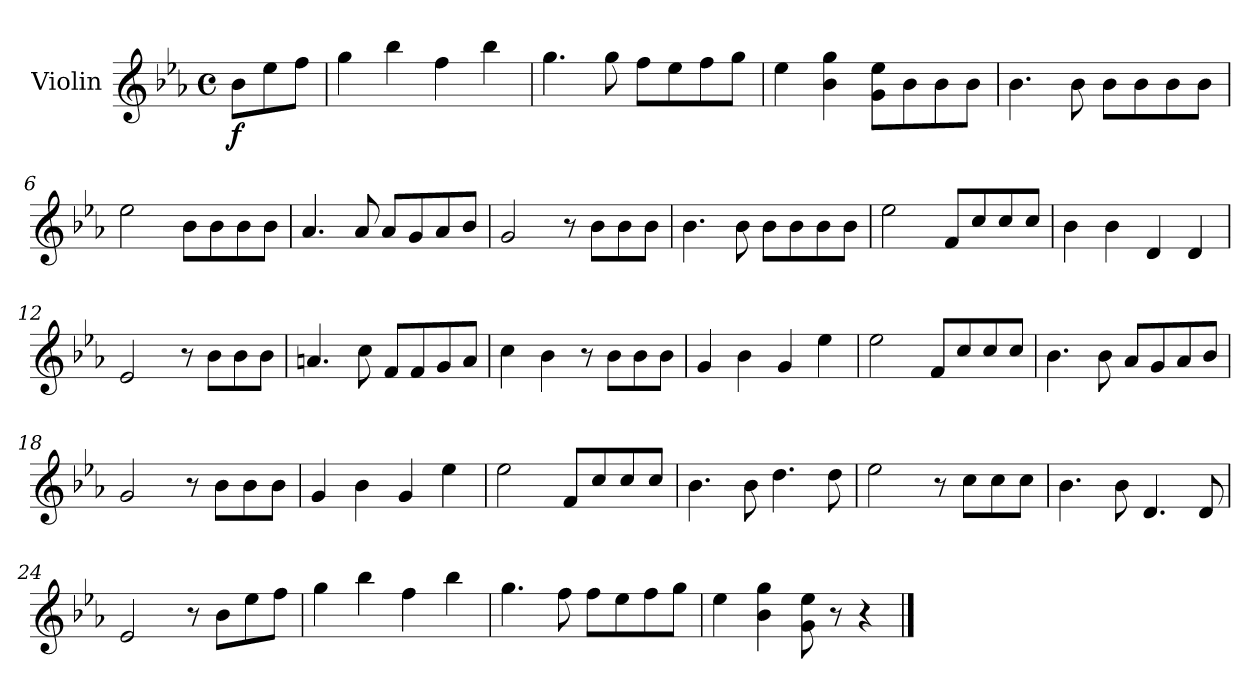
**kern	**dynam
*part1	*part1
*staff1	*staff1
*I"Violin	*
*I'Vln.	*
*clefG2	*
*k[b-e-a-]	*
*M4/4	*
*met(c)	*
=1	=1
!	!LO:DY:b
8b-\L	f
8ee-\	.
8ff\J	.
=2	=2
4gg\	.
4bb-\	.
4ff\	.
4bb-\	.
=3	=3
4.gg\	.
8gg\	.
8ff\L	.
8ee-\	.
8ff\	.
8gg\J	.
=4	=4
4ee-\	.
4b-\ 4gg\	.
8g\ 8ee-\L	.
8b-\	.
8b-\	.
8b-\J	.
=5	=5
4.b-\	.
8b-\	.
8b-\L	.
8b-\	.
8b-\	.
8b-\J	.
=6	=6
2ee-\	.
8b-\L	.
8b-\	.
8b-\	.
8b-\J	.
!!LO:LB:g=z
=7	=7
4.a-/	.
8a-/	.
8a-/L	.
8g/	.
8a-/	.
8b-/J	.
=8	=8
2g/	.
8r	.
8b-\L	.
8b-\	.
8b-\J	.
=9	=9
4.b-\	.
8b-\	.
8b-\L	.
8b-\	.
8b-\	.
8b-\J	.
=10	=10
2ee-\	.
8f/L	.
8cc/	.
8cc/	.
8cc/J	.
=11	=11
4b-\	.
4b-\	.
4d/	.
4d/	.
=12	=12
2e-/	.
8r	.
8b-\L	.
8b-\	.
8b-\J	.
!!LO:LB:g=z
=13	=13
4.an/	.
8cc\	.
8f/L	.
8f/	.
8g/	.
8a/J	.
=14	=14
4cc\	.
4b-\	.
8r	.
8b-\L	.
8b-\	.
8b-\J	.
=15	=15
4g/	.
4b-\	.
4g/	.
4ee-\	.
=16	=16
2ee-\	.
8f/L	.
8cc/	.
8cc/	.
8cc/J	.
=17	=17
4.b-\	.
8b-\	.
8a-/L	.
8g/	.
8a-/	.
8b-/J	.
=18	=18
2g/	.
8r	.
8b-\L	.
8b-\	.
8b-\J	.
!!LO:LB:g=z
=19	=19
4g/	.
4b-\	.
4g/	.
4ee-\	.
=20	=20
2ee-\	.
8f/L	.
8cc/	.
8cc/	.
8cc/J	.
=21	=21
4.b-\	.
8b-\	.
4.dd\	.
8dd\	.
=22	=22
2ee-\	.
8r	.
8cc\L	.
8cc\	.
8cc\J	.
=23	=23
4.b-\	.
8b-\	.
4.d/	.
8d/	.
=24	=24
2e-/	.
8r	.
8b-\L	.
8ee-\	.
8ff\J	.
!!LO:LB:g=z
=25	=25
4gg\	.
4bb-\	.
4ff\	.
4bb-\	.
=26	=26
4.gg\	.
8ff\	.
8ff\L	.
8ee-\	.
8ff\	.
8gg\J	.
=27	=27
4ee-\	.
4b-\ 4gg\	.
8g\ 8ee-\	.
8r	.
4r	.
==	==
*-	*-
